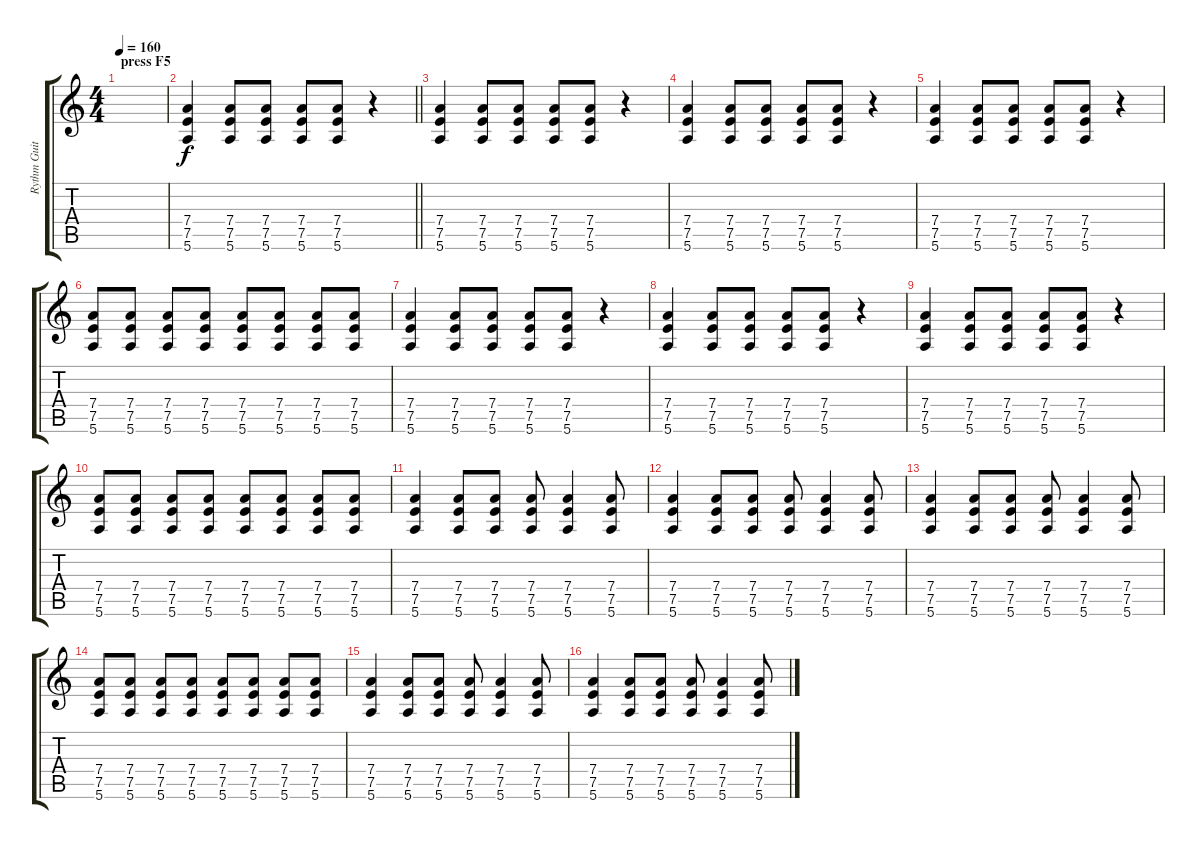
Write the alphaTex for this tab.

\track ("Rythm Guitar 2" "Rythm Guit") {instrument distortionguitar}
\staff {score tabs}
\tuning (E4 B3 G3 D3 A2 E2) {hide}
\ts (4 4)
\section ("" "press F5")
\tempo 160
\clef g2
\ks c
|
\barLineRight lightlight
(7.4 7.5 5.6).4 (7.4 7.5 5.6).8 (7.4 7.5 5.6).8 (7.4 7.5 5.6).8 (7.4 7.5 5.6).8 r.4 |
\section ("" "")
(7.4 7.5 5.6).4 (7.4 7.5 5.6).8 (7.4 7.5 5.6).8 (7.4 7.5 5.6).8 (7.4 7.5 5.6).8 r.4 |
(7.4 7.5 5.6).4 (7.4 7.5 5.6).8 (7.4 7.5 5.6).8 (7.4 7.5 5.6).8 (7.4 7.5 5.6).8 r.4 |
(7.4 7.5 5.6).4 (7.4 7.5 5.6).8 (7.4 7.5 5.6).8 (7.4 7.5 5.6).8 (7.4 7.5 5.6).8 r.4 |
(7.4 7.5 5.6).8 (7.4 7.5 5.6).8 (7.4 7.5 5.6).8 (7.4 7.5 5.6).8 (7.4 7.5 5.6).8 (7.4 7.5 5.6).8 (7.4 7.5 5.6).8 (7.4 7.5 5.6).8 |
(7.4 7.5 5.6).4 (7.4 7.5 5.6).8 (7.4 7.5 5.6).8 (7.4 7.5 5.6).8 (7.4 7.5 5.6).8 r.4 |
(7.4 7.5 5.6).4 (7.4 7.5 5.6).8 (7.4 7.5 5.6).8 (7.4 7.5 5.6).8 (7.4 7.5 5.6).8 r.4 |
(7.4 7.5 5.6).4 (7.4 7.5 5.6).8 (7.4 7.5 5.6).8 (7.4 7.5 5.6).8 (7.4 7.5 5.6).8 r.4 |
(7.4 7.5 5.6).8 (7.4 7.5 5.6).8 (7.4 7.5 5.6).8 (7.4 7.5 5.6).8 (7.4 7.5 5.6).8 (7.4 7.5 5.6).8 (7.4 7.5 5.6).8 (7.4 7.5 5.6).8 |
(7.4 7.5 5.6).4 (7.4 7.5 5.6).8 (7.4 7.5 5.6).8 (7.4 7.5 5.6).8 (7.4 7.5 5.6).4 (7.4 7.5 5.6).8 |
(7.4 7.5 5.6).4 (7.4 7.5 5.6).8 (7.4 7.5 5.6).8 (7.4 7.5 5.6).8 (7.4 7.5 5.6).4 (7.4 7.5 5.6).8 |
(7.4 7.5 5.6).4 (7.4 7.5 5.6).8 (7.4 7.5 5.6).8 (7.4 7.5 5.6).8 (7.4 7.5 5.6).4 (7.4 7.5 5.6).8 |
(7.4 7.5 5.6).8 (7.4 7.5 5.6).8 (7.4 7.5 5.6).8 (7.4 7.5 5.6).8 (7.4 7.5 5.6).8 (7.4 7.5 5.6).8 (7.4 7.5 5.6).8 (7.4 7.5 5.6).8 |
(7.4 7.5 5.6).4 (7.4 7.5 5.6).8 (7.4 7.5 5.6).8 (7.4 7.5 5.6).8 (7.4 7.5 5.6).4 (7.4 7.5 5.6).8 |
(7.4 7.5 5.6).4 (7.4 7.5 5.6).8 (7.4 7.5 5.6).8 (7.4 7.5 5.6).8 (7.4 7.5 5.6).4 (7.4 7.5 5.6).8
